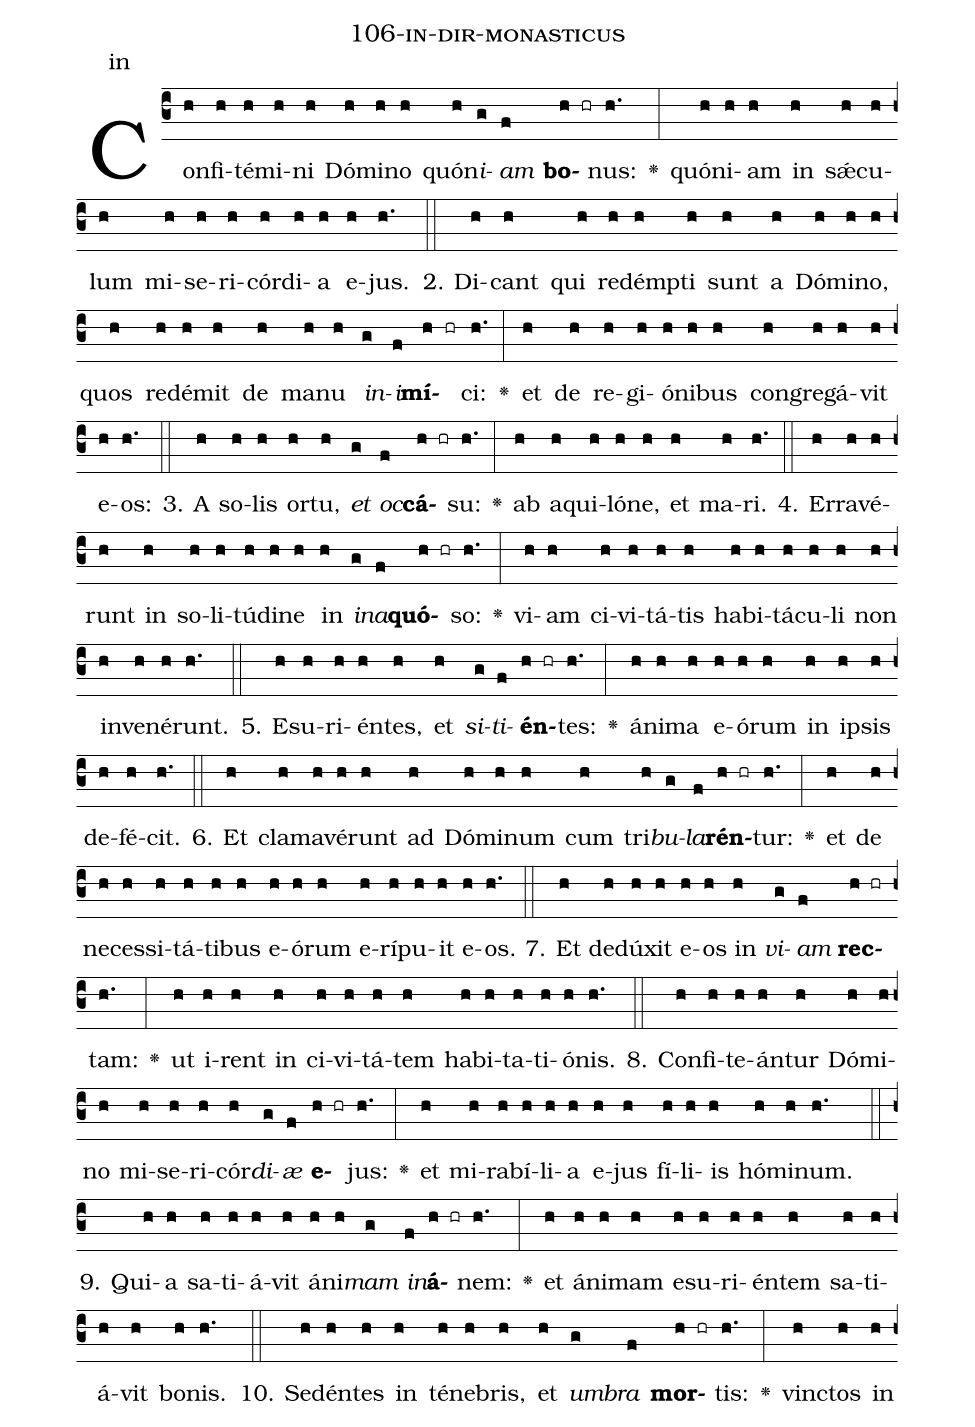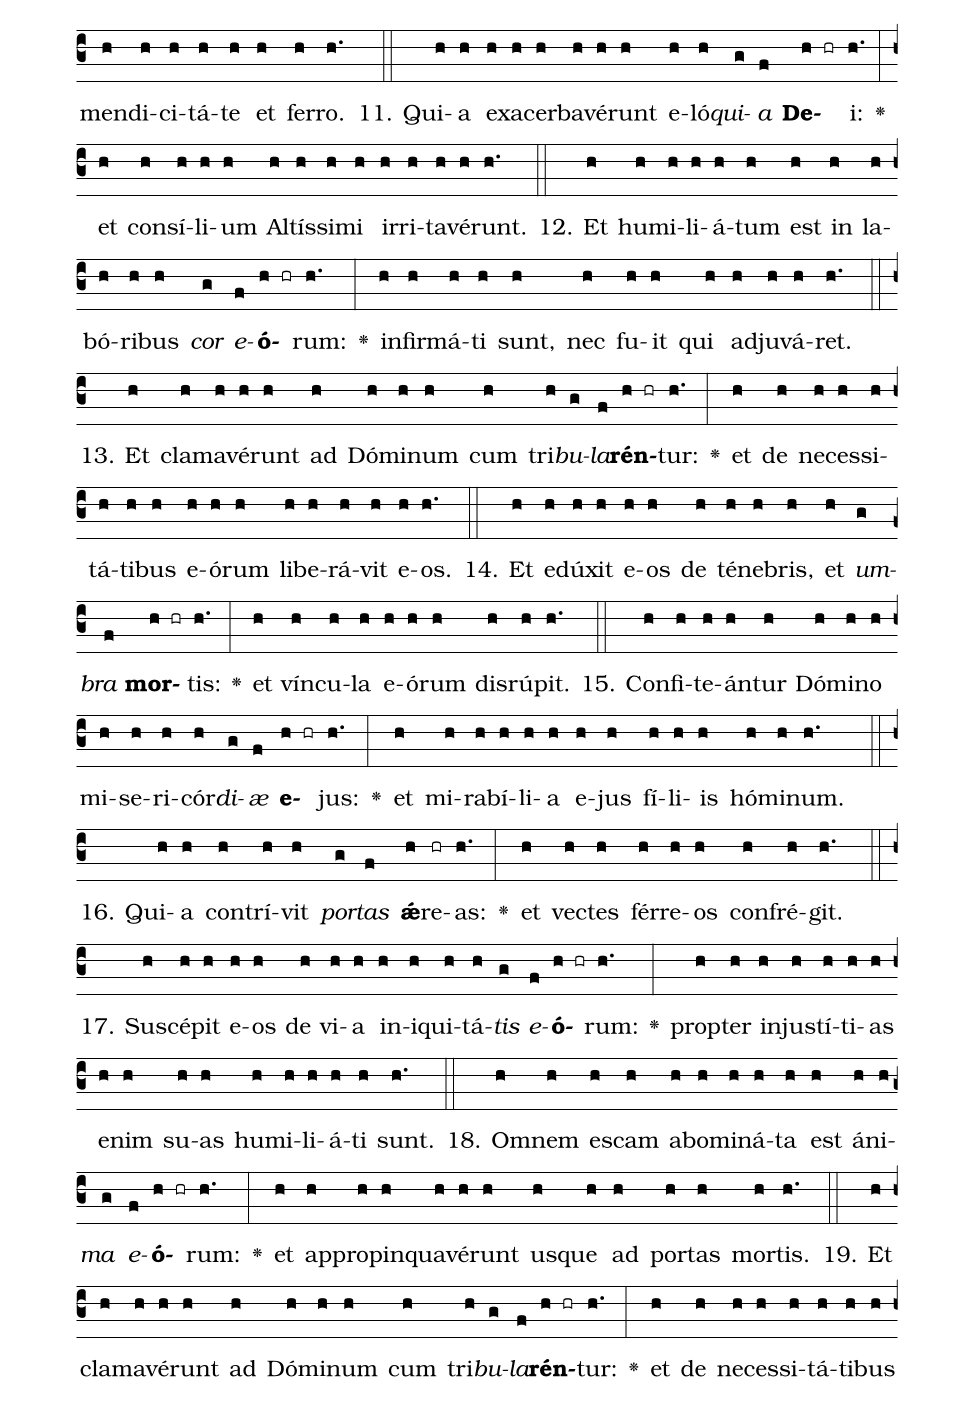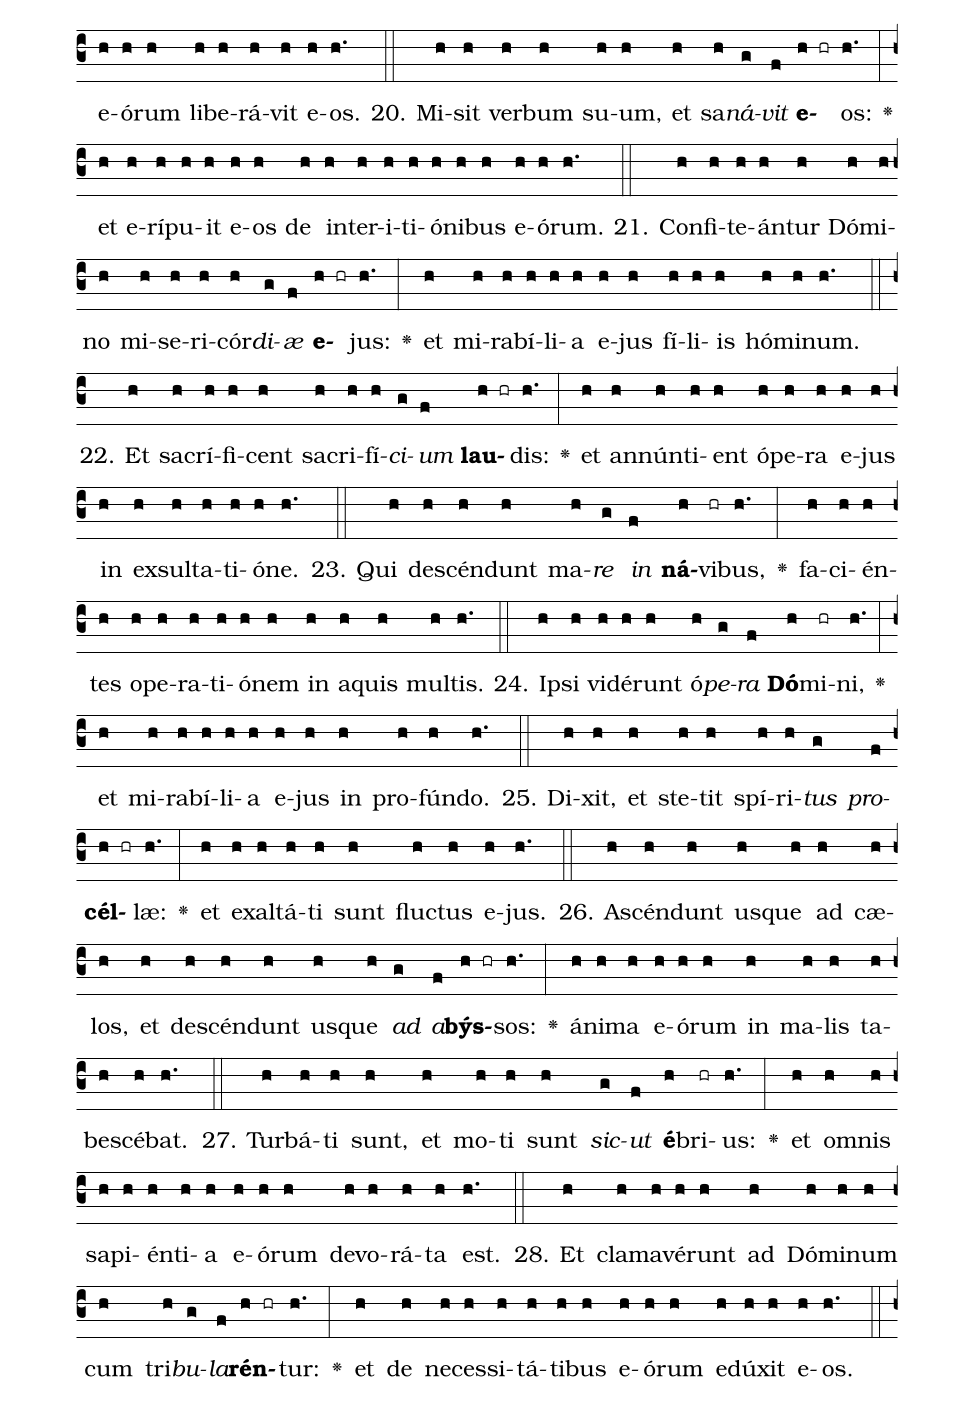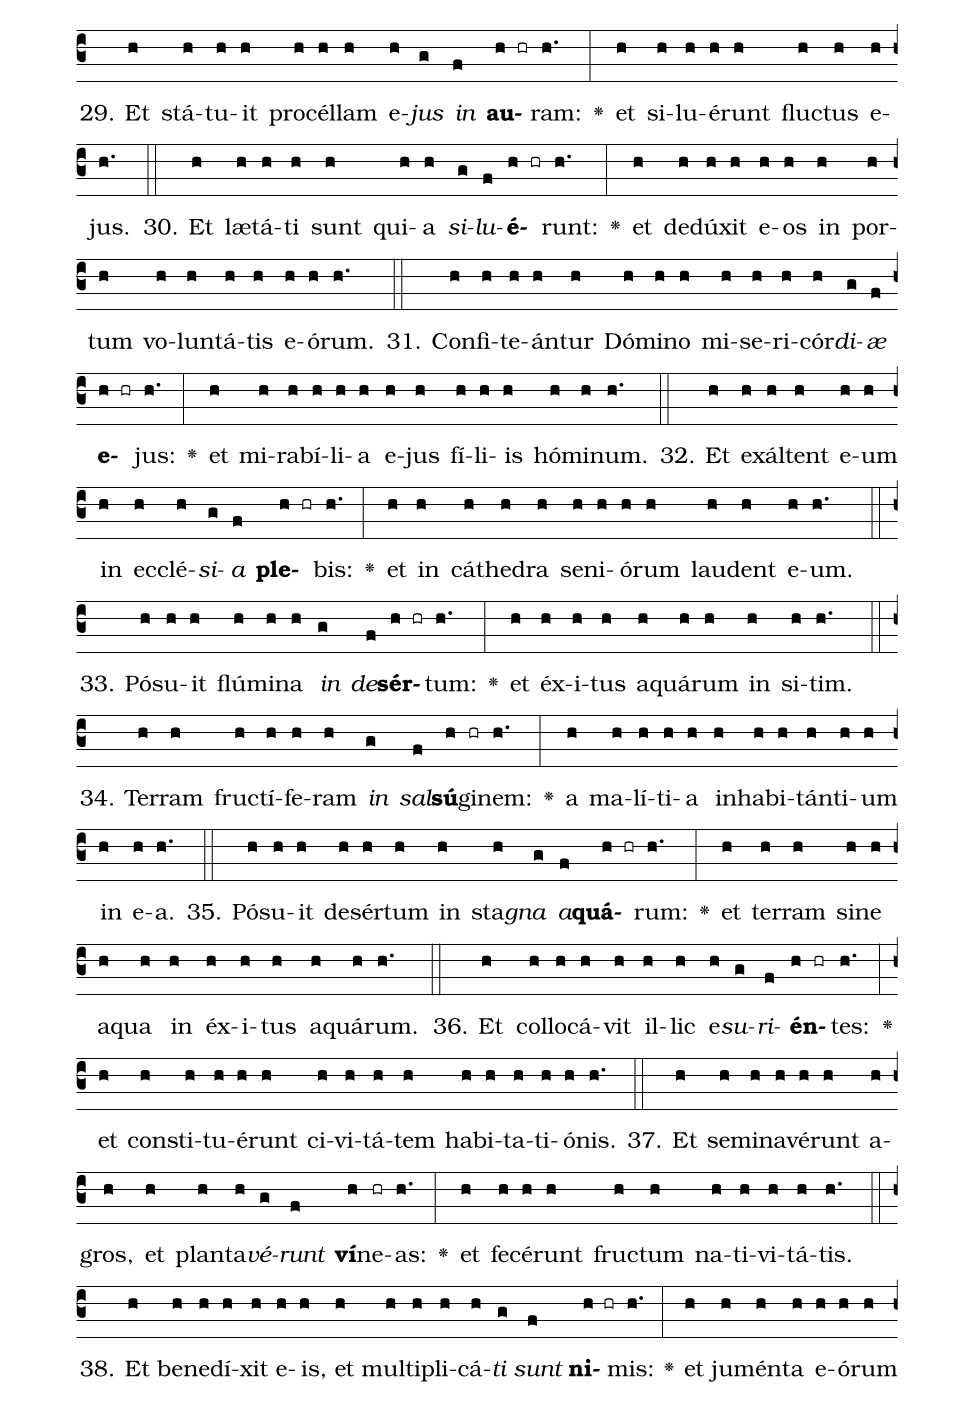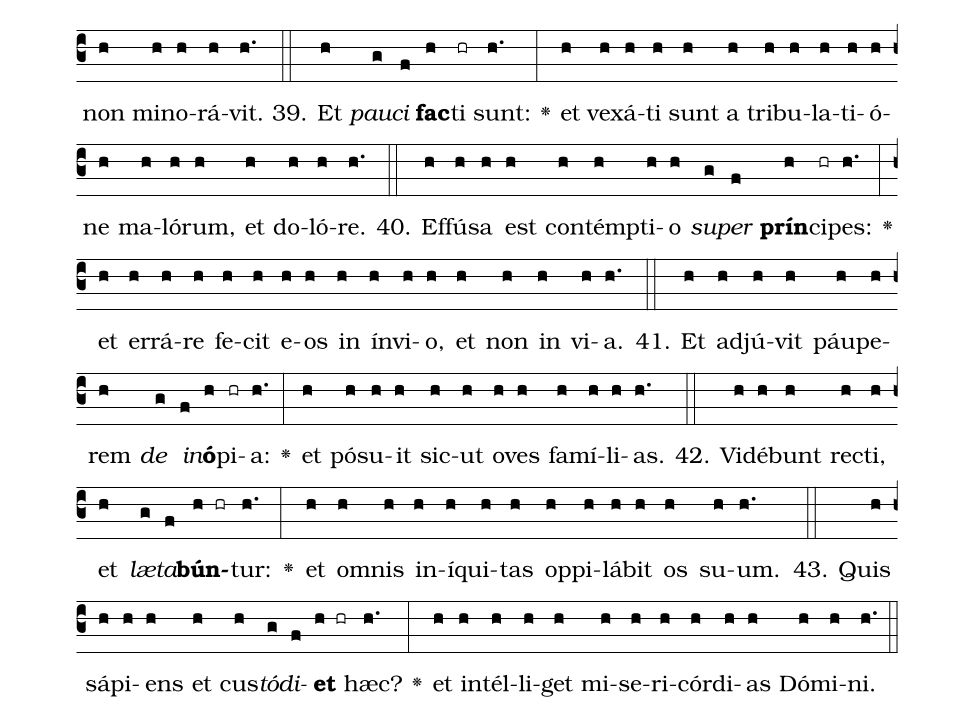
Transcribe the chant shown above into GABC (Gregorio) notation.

name: 106-in-dir-monasticus;
annotation: in;
%%
(c3)Con(h)fi(h)té(h)mi(h)ni(h) Dó(h)mi(h)no(h) quón(h)<i>i</i>(g)<i>am</i>(f) <b>bo</b>(h hr)nus:(h.) <v>\greheightstar</v>(:) quón(h)i(h)am(h) in(h) sǽ(h)cu(h)lum(h) mi(h)se(h)ri(h)cór(h)di(h)a(h) e(h)jus.(h.) (::)
2. Di(h)cant(h) qui(h) red(h)émp(h)ti(h) sunt(h) a(h) Dó(h)mi(h)no,(h) quos(h) red(h)é(h)mit(h) de(h) ma(h)nu(h) <i>in</i>(g)<i>i</i>(f)<b>mí</b>(h hr)ci:(h.) <v>\greheightstar</v>(:) et(h) de(h) re(h)gi(h)ó(h)ni(h)bus(h) con(h)gre(h)gá(h)vit(h) e(h)os:(h.) (::)
3. A(h) so(h)lis(h) or(h)tu,(h) <i>et</i>(g) <i>oc</i>(f)<b>cá</b>(h hr)su:(h.) <v>\greheightstar</v>(:) ab(h) a(h)qui(h)ló(h)ne,(h) et(h) ma(h)ri.(h.) (::)
4. Er(h)ra(h)vé(h)runt(h) in(h) so(h)li(h)tú(h)di(h)ne(h) in(h) <i>in</i>(g)<i>a</i>(f)<b>quó</b>(h hr)so:(h.) <v>\greheightstar</v>(:) vi(h)am(h) ci(h)vi(h)tá(h)tis(h) ha(h)bi(h)tá(h)cu(h)li(h) non(h) in(h)ve(h)né(h)runt.(h.) (::)
5. E(h)su(h)ri(h)én(h)tes,(h) et(h) <i>si</i>(g)<i>ti</i>(f)<b>én</b>(h hr)tes:(h.) <v>\greheightstar</v>(:) á(h)ni(h)ma(h) e(h)ó(h)rum(h) in(h) ip(h)sis(h) de(h)fé(h)cit.(h.) (::)
6. Et(h) cla(h)ma(h)vé(h)runt(h) ad(h) Dó(h)mi(h)num(h) cum(h) tri(h)<i>bu</i>(g)<i>la</i>(f)<b>rén</b>(h hr)tur:(h.) <v>\greheightstar</v>(:) et(h) de(h) ne(h)ces(h)si(h)tá(h)ti(h)bus(h) e(h)ó(h)rum(h) e(h)rí(h)pu(h)it(h) e(h)os.(h.) (::)
7. Et(h) de(h)dú(h)xit(h) e(h)os(h) in(h) <i>vi</i>(g)<i>am</i>(f) <b>rec</b>(h hr)tam:(h.) <v>\greheightstar</v>(:) ut(h) i(h)rent(h) in(h) ci(h)vi(h)tá(h)tem(h) ha(h)bi(h)ta(h)ti(h)ó(h)nis.(h.) (::)
8. Con(h)fi(h)te(h)án(h)tur(h) Dó(h)mi(h)no(h) mi(h)se(h)ri(h)cór(h)<i>di</i>(g)<i>æ</i>(f) <b>e</b>(h hr)jus:(h.) <v>\greheightstar</v>(:) et(h) mi(h)ra(h)bí(h)li(h)a(h) e(h)jus(h) fí(h)li(h)is(h) hó(h)mi(h)num.(h.) (::)
9. Qui(h)a(h) sa(h)ti(h)á(h)vit(h) á(h)ni(h)<i>mam</i>(g) <i>in</i>(f)<b>á</b>(h hr)nem:(h.) <v>\greheightstar</v>(:) et(h) á(h)ni(h)mam(h) e(h)su(h)ri(h)én(h)tem(h) sa(h)ti(h)á(h)vit(h) bo(h)nis.(h.) (::)
10. Se(h)dén(h)tes(h) in(h) té(h)ne(h)bris,(h) et(h) <i>um</i>(g)<i>bra</i>(f) <b>mor</b>(h hr)tis:(h.) <v>\greheightstar</v>(:) vinc(h)tos(h) in(h) men(h)di(h)ci(h)tá(h)te(h) et(h) fer(h)ro.(h.) (::)
11. Qui(h)a(h) ex(h)a(h)cer(h)ba(h)vé(h)runt(h) e(h)ló(h)<i>qui</i>(g)<i>a</i>(f) <b>De</b>(h hr)i:(h.) <v>\greheightstar</v>(:) et(h) con(h)sí(h)li(h)um(h) Al(h)tís(h)si(h)mi(h) ir(h)ri(h)ta(h)vé(h)runt.(h.) (::)
12. Et(h) hu(h)mi(h)li(h)á(h)tum(h) est(h) in(h) la(h)bó(h)ri(h)bus(h) <i>cor</i>(g) <i>e</i>(f)<b>ó</b>(h hr)rum:(h.) <v>\greheightstar</v>(:) in(h)fir(h)má(h)ti(h) sunt,(h) nec(h) fu(h)it(h) qui(h) ad(h)ju(h)vá(h)ret.(h.) (::)
13. Et(h) cla(h)ma(h)vé(h)runt(h) ad(h) Dó(h)mi(h)num(h) cum(h) tri(h)<i>bu</i>(g)<i>la</i>(f)<b>rén</b>(h hr)tur:(h.) <v>\greheightstar</v>(:) et(h) de(h) ne(h)ces(h)si(h)tá(h)ti(h)bus(h) e(h)ó(h)rum(h) li(h)be(h)rá(h)vit(h) e(h)os.(h.) (::)
14. Et(h) e(h)dú(h)xit(h) e(h)os(h) de(h) té(h)ne(h)bris,(h) et(h) <i>um</i>(g)<i>bra</i>(f) <b>mor</b>(h hr)tis:(h.) <v>\greheightstar</v>(:) et(h) vín(h)cu(h)la(h) e(h)ó(h)rum(h) dis(h)rú(h)pit.(h.) (::)
15. Con(h)fi(h)te(h)án(h)tur(h) Dó(h)mi(h)no(h) mi(h)se(h)ri(h)cór(h)<i>di</i>(g)<i>æ</i>(f) <b>e</b>(h hr)jus:(h.) <v>\greheightstar</v>(:) et(h) mi(h)ra(h)bí(h)li(h)a(h) e(h)jus(h) fí(h)li(h)is(h) hó(h)mi(h)num.(h.) (::)
16. Qui(h)a(h) con(h)trí(h)vit(h) <i>por</i>(g)<i>tas</i>(f) <b>ǽ</b>(h)re(hr)as:(h.) <v>\greheightstar</v>(:) et(h) vec(h)tes(h) fér(h)re(h)os(h) con(h)fré(h)git.(h.) (::)
17. Su(h)scé(h)pit(h) e(h)os(h) de(h) vi(h)a(h) in(h)i(h)qui(h)tá(h)<i>tis</i>(g) <i>e</i>(f)<b>ó</b>(h hr)rum:(h.) <v>\greheightstar</v>(:) prop(h)ter(h) in(h)jus(h)tí(h)ti(h)as(h) e(h)nim(h) su(h)as(h) hu(h)mi(h)li(h)á(h)ti(h) sunt.(h.) (::)
18. Om(h)nem(h) es(h)cam(h) ab(h)o(h)mi(h)ná(h)ta(h) est(h) á(h)ni(h)<i>ma</i>(g) <i>e</i>(f)<b>ó</b>(h hr)rum:(h.) <v>\greheightstar</v>(:) et(h) ap(h)pro(h)pin(h)qua(h)vé(h)runt(h) us(h)que(h) ad(h) por(h)tas(h) mor(h)tis.(h.) (::)
19. Et(h) cla(h)ma(h)vé(h)runt(h) ad(h) Dó(h)mi(h)num(h) cum(h) tri(h)<i>bu</i>(g)<i>la</i>(f)<b>rén</b>(h hr)tur:(h.) <v>\greheightstar</v>(:) et(h) de(h) ne(h)ces(h)si(h)tá(h)ti(h)bus(h) e(h)ó(h)rum(h) li(h)be(h)rá(h)vit(h) e(h)os.(h.) (::)
20. Mi(h)sit(h) ver(h)bum(h) su(h)um,(h) et(h) sa(h)<i>ná</i>(g)<i>vit</i>(f) <b>e</b>(h hr)os:(h.) <v>\greheightstar</v>(:) et(h) e(h)rí(h)pu(h)it(h) e(h)os(h) de(h) in(h)ter(h)i(h)ti(h)ó(h)ni(h)bus(h) e(h)ó(h)rum.(h.) (::)
21. Con(h)fi(h)te(h)án(h)tur(h) Dó(h)mi(h)no(h) mi(h)se(h)ri(h)cór(h)<i>di</i>(g)<i>æ</i>(f) <b>e</b>(h hr)jus:(h.) <v>\greheightstar</v>(:) et(h) mi(h)ra(h)bí(h)li(h)a(h) e(h)jus(h) fí(h)li(h)is(h) hó(h)mi(h)num.(h.) (::)
22. Et(h) sa(h)crí(h)fi(h)cent(h) sa(h)cri(h)fí(h)<i>ci</i>(g)<i>um</i>(f) <b>lau</b>(h hr)dis:(h.) <v>\greheightstar</v>(:) et(h) an(h)nún(h)ti(h)ent(h) ó(h)pe(h)ra(h) e(h)jus(h) in(h) ex(h)sul(h)ta(h)ti(h)ó(h)ne.(h.) (::)
23. Qui(h) de(h)scén(h)dunt(h) ma(h)<i>re</i>(g) <i>in</i>(f) <b>ná</b>(h)vi(hr)bus,(h.) <v>\greheightstar</v>(:) fa(h)ci(h)én(h)tes(h) o(h)pe(h)ra(h)ti(h)ó(h)nem(h) in(h) a(h)quis(h) mul(h)tis.(h.) (::)
24. Ip(h)si(h) vi(h)dé(h)runt(h) ó(h)<i>pe</i>(g)<i>ra</i>(f) <b>Dó</b>(h)mi(hr)ni,(h.) <v>\greheightstar</v>(:) et(h) mi(h)ra(h)bí(h)li(h)a(h) e(h)jus(h) in(h) pro(h)fún(h)do.(h.) (::)
25. Di(h)xit,(h) et(h) ste(h)tit(h) spí(h)ri(h)<i>tus</i>(g) <i>pro</i>(f)<b>cél</b>(h hr)læ:(h.) <v>\greheightstar</v>(:) et(h) ex(h)al(h)tá(h)ti(h) sunt(h) fluc(h)tus(h) e(h)jus.(h.) (::)
26. A(h)scén(h)dunt(h) us(h)que(h) ad(h) cæ(h)los,(h) et(h) de(h)scén(h)dunt(h) us(h)que(h) <i>ad</i>(g) <i>a</i>(f)<b>býs</b>(h hr)sos:(h.) <v>\greheightstar</v>(:) á(h)ni(h)ma(h) e(h)ó(h)rum(h) in(h) ma(h)lis(h) ta(h)be(h)scé(h)bat.(h.) (::)
27. Tur(h)bá(h)ti(h) sunt,(h) et(h) mo(h)ti(h) sunt(h) <i>sic</i>(g)<i>ut</i>(f) <b>é</b>(h)bri(hr)us:(h.) <v>\greheightstar</v>(:) et(h) om(h)nis(h) sa(h)pi(h)én(h)ti(h)a(h) e(h)ó(h)rum(h) de(h)vo(h)rá(h)ta(h) est.(h.) (::)
28. Et(h) cla(h)ma(h)vé(h)runt(h) ad(h) Dó(h)mi(h)num(h) cum(h) tri(h)<i>bu</i>(g)<i>la</i>(f)<b>rén</b>(h hr)tur:(h.) <v>\greheightstar</v>(:) et(h) de(h) ne(h)ces(h)si(h)tá(h)ti(h)bus(h) e(h)ó(h)rum(h) e(h)dú(h)xit(h) e(h)os.(h.) (::)
29. Et(h) stá(h)tu(h)it(h) pro(h)cél(h)lam(h) e(h)<i>jus</i>(g) <i>in</i>(f) <b>au</b>(h hr)ram:(h.) <v>\greheightstar</v>(:) et(h) si(h)lu(h)é(h)runt(h) fluc(h)tus(h) e(h)jus.(h.) (::)
30. Et(h) læ(h)tá(h)ti(h) sunt(h) qui(h)a(h) <i>si</i>(g)<i>lu</i>(f)<b>é</b>(h hr)runt:(h.) <v>\greheightstar</v>(:) et(h) de(h)dú(h)xit(h) e(h)os(h) in(h) por(h)tum(h) vo(h)lun(h)tá(h)tis(h) e(h)ó(h)rum.(h.) (::)
31. Con(h)fi(h)te(h)án(h)tur(h) Dó(h)mi(h)no(h) mi(h)se(h)ri(h)cór(h)<i>di</i>(g)<i>æ</i>(f) <b>e</b>(h hr)jus:(h.) <v>\greheightstar</v>(:) et(h) mi(h)ra(h)bí(h)li(h)a(h) e(h)jus(h) fí(h)li(h)is(h) hó(h)mi(h)num.(h.) (::)
32. Et(h) ex(h)ál(h)tent(h) e(h)um(h) in(h) ec(h)clé(h)<i>si</i>(g)<i>a</i>(f) <b>ple</b>(h hr)bis:(h.) <v>\greheightstar</v>(:) et(h) in(h) cá(h)the(h)dra(h) se(h)ni(h)ó(h)rum(h) lau(h)dent(h) e(h)um.(h.) (::)
33. Pó(h)su(h)it(h) flú(h)mi(h)na(h) <i>in</i>(g) <i>de</i>(f)<b>sér</b>(h hr)tum:(h.) <v>\greheightstar</v>(:) et(h) éx(h)i(h)tus(h) a(h)quá(h)rum(h) in(h) si(h)tim.(h.) (::)
34. Ter(h)ram(h) fruc(h)tí(h)fe(h)ram(h) <i>in</i>(g) <i>sal</i>(f)<b>sú</b>(h)gi(hr)nem:(h.) <v>\greheightstar</v>(:) a(h) ma(h)lí(h)ti(h)a(h) in(h)ha(h)bi(h)tán(h)ti(h)um(h) in(h) e(h)a.(h.) (::)
35. Pó(h)su(h)it(h) de(h)sér(h)tum(h) in(h) sta(h)<i>gna</i>(g) <i>a</i>(f)<b>quá</b>(h hr)rum:(h.) <v>\greheightstar</v>(:) et(h) ter(h)ram(h) si(h)ne(h) a(h)qua(h) in(h) éx(h)i(h)tus(h) a(h)quá(h)rum.(h.) (::)
36. Et(h) col(h)lo(h)cá(h)vit(h) il(h)lic(h) e(h)<i>su</i>(g)<i>ri</i>(f)<b>én</b>(h hr)tes:(h.) <v>\greheightstar</v>(:) et(h) con(h)sti(h)tu(h)é(h)runt(h) ci(h)vi(h)tá(h)tem(h) ha(h)bi(h)ta(h)ti(h)ó(h)nis.(h.) (::)
37. Et(h) se(h)mi(h)na(h)vé(h)runt(h) a(h)gros,(h) et(h) plan(h)ta(h)<i>vé</i>(g)<i>runt</i>(f) <b>ví</b>(h)ne(hr)as:(h.) <v>\greheightstar</v>(:) et(h) fe(h)cé(h)runt(h) fruc(h)tum(h) na(h)ti(h)vi(h)tá(h)tis.(h.) (::)
38. Et(h) be(h)ne(h)dí(h)xit(h) e(h)is,(h) et(h) mul(h)ti(h)pli(h)cá(h)<i>ti</i>(g) <i>sunt</i>(f) <b>ni</b>(h hr)mis:(h.) <v>\greheightstar</v>(:) et(h) ju(h)mén(h)ta(h) e(h)ó(h)rum(h) non(h) mi(h)no(h)rá(h)vit.(h.) (::)
39. Et(h) <i>pau</i>(g)<i>ci</i>(f) <b>fac</b>(h)ti(hr) sunt:(h.) <v>\greheightstar</v>(:) et(h) ve(h)xá(h)ti(h) sunt(h) a(h) tri(h)bu(h)la(h)ti(h)ó(h)ne(h) ma(h)ló(h)rum,(h) et(h) do(h)ló(h)re.(h.) (::)
40. Ef(h)fú(h)sa(h) est(h) con(h)témp(h)ti(h)o(h) <i>su</i>(g)<i>per</i>(f) <b>prín</b>(h)ci(hr)pes:(h.) <v>\greheightstar</v>(:) et(h) er(h)rá(h)re(h) fe(h)cit(h) e(h)os(h) in(h) ín(h)vi(h)o,(h) et(h) non(h) in(h) vi(h)a.(h.) (::)
41. Et(h) ad(h)jú(h)vit(h) páu(h)pe(h)rem(h) <i>de</i>(g) <i>in</i>(f)<b>ó</b>(h)pi(hr)a:(h.) <v>\greheightstar</v>(:) et(h) pó(h)su(h)it(h) sic(h)ut(h) o(h)ves(h) fa(h)mí(h)li(h)as.(h.) (::)
42. Vi(h)dé(h)bunt(h) rec(h)ti,(h) et(h) <i>læ</i>(g)<i>ta</i>(f)<b>bún</b>(h hr)tur:(h.) <v>\greheightstar</v>(:) et(h) om(h)nis(h) in(h)í(h)qui(h)tas(h) op(h)pi(h)lá(h)bit(h) os(h) su(h)um.(h.) (::)
43. Quis(h) sá(h)pi(h)ens(h) et(h) cus(h)<i>tó</i>(g)<i>di</i>(f)<b>et</b>(h hr) hæc?(h.) <v>\greheightstar</v>(:) et(h) in(h)tél(h)li(h)get(h) mi(h)se(h)ri(h)cór(h)di(h)as(h) Dó(h)mi(h)ni.(h.) (::)
